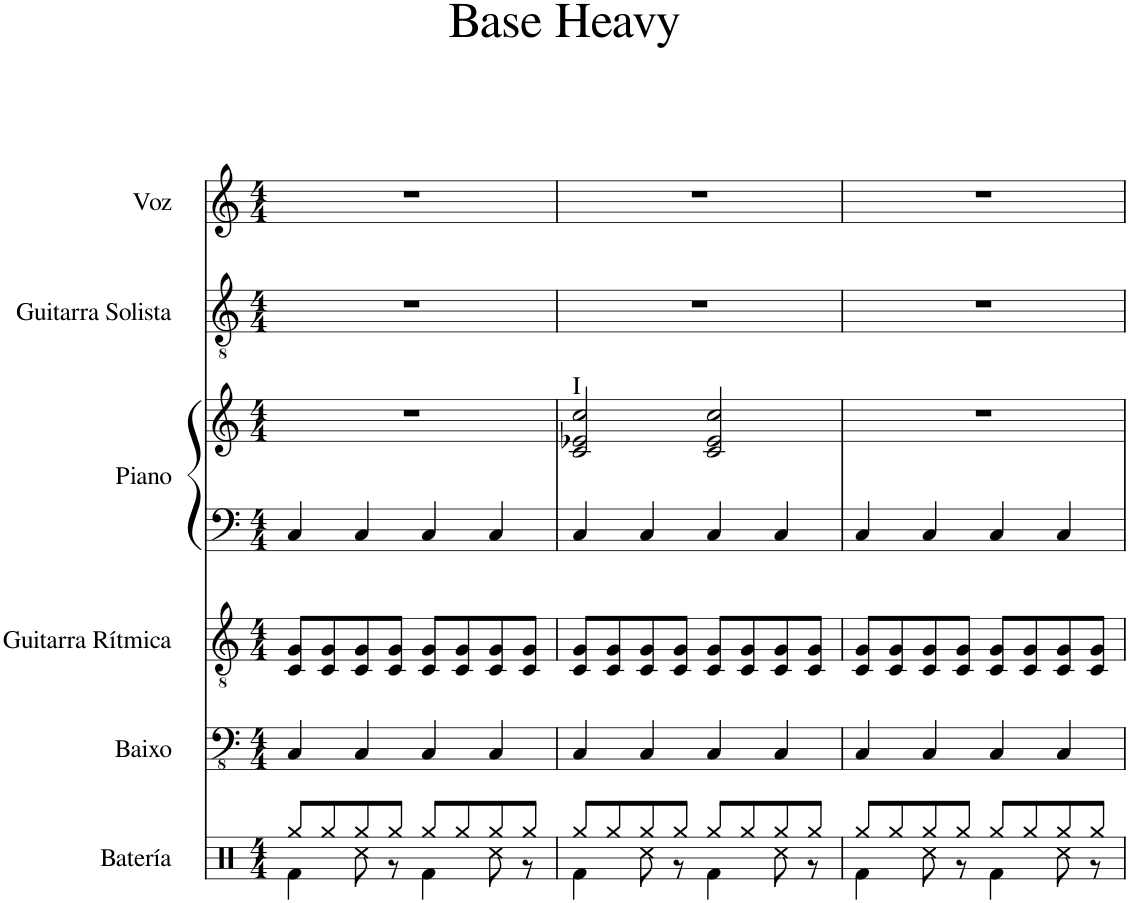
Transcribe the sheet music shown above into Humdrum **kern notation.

**kern	**kern	**kern	**kern	**kern	**harte	**kern	**kern
*part6	*part5	*part4	*part3	*part3	*part3	*part2	*part1
*staff7	*staff6	*staff5	*staff4	*staff3	*	*staff2	*staff1
*I"Batería	*I"Baixo	*I"Guitarra Rítmica	*I"Piano	*	*	*I"Guitarra Solista	*I"Voz
*	*	*	*I'Pno.	*	*	*	*
*clefX	*clefFv4	*clefGv2	*clefF4	*clefG2	*	*clefGv2	*clefG2
*k[]	*k[]	*k[]	*k[]	*k[]	*	*k[]	*k[]
*M4/4	*M4/4	*M4/4	*M4/4	*M4/4	*	*M4/4	*M4/4
=1	=1	=1	=1	=1	=1	=1	=1
*^	*	*	*	*	*	*	*
8Rgg/L	4Rf\	4CC/	8C/ 8G/L	4C/	1r	.	1r	1r
8Rgg/	.	.	8C/ 8G/	.	.	.	.	.
8Rgg/	8Rcc\	4CC/	8C/ 8G/	4C/	.	.	.	.
8Rgg/J	8r	.	8C/ 8G/J	.	.	.	.	.
8Rgg/L	4Rf\	4CC/	8C/ 8G/L	4C/	.	.	.	.
8Rgg/	.	.	8C/ 8G/	.	.	.	.	.
8Rgg/	8Rcc\	4CC/	8C/ 8G/	4C/	.	.	.	.
8Rgg/J	8r	.	8C/ 8G/J	.	.	.	.	.
=2	=2	=2	=2	=2	=2	=2	=2	=2
!	!	!	!	!	!	!LO:H:kt=I	!	!
8Rgg/L	4Rf\	4CC/	8C/ 8G/L	4C/	2c/ 2e-X/ 2cc/	N	1r	1r
8Rgg/	.	.	8C/ 8G/	.	.	.	.	.
8Rgg/	8Rcc\	4CC/	8C/ 8G/	4C/	.	.	.	.
8Rgg/J	8r	.	8C/ 8G/J	.	.	.	.	.
8Rgg/L	4Rf\	4CC/	8C/ 8G/L	4C/	2c/ 2e-/ 2cc/	.	.	.
8Rgg/	.	.	8C/ 8G/	.	.	.	.	.
8Rgg/	8Rcc\	4CC/	8C/ 8G/	4C/	.	.	.	.
8Rgg/J	8r	.	8C/ 8G/J	.	.	.	.	.
=3	=3	=3	=3	=3	=3	=3	=3	=3
8Rgg/L	4Rf\	4CC/	8C/ 8G/L	4C/	1r	.	1r	1r
8Rgg/	.	.	8C/ 8G/	.	.	.	.	.
8Rgg/	8Rcc\	4CC/	8C/ 8G/	4C/	.	.	.	.
8Rgg/J	8r	.	8C/ 8G/J	.	.	.	.	.
8Rgg/L	4Rf\	4CC/	8C/ 8G/L	4C/	.	.	.	.
8Rgg/	.	.	8C/ 8G/	.	.	.	.	.
8Rgg/	8Rcc\	4CC/	8C/ 8G/	4C/	.	.	.	.
8Rgg/J	8r	.	8C/ 8G/J	.	.	.	.	.
*v	*v	*	*	*	*	*	*	*
=	=	=	=	=	=	=	=
*-	*-	*-	*-	*-	*-	*-	*-
